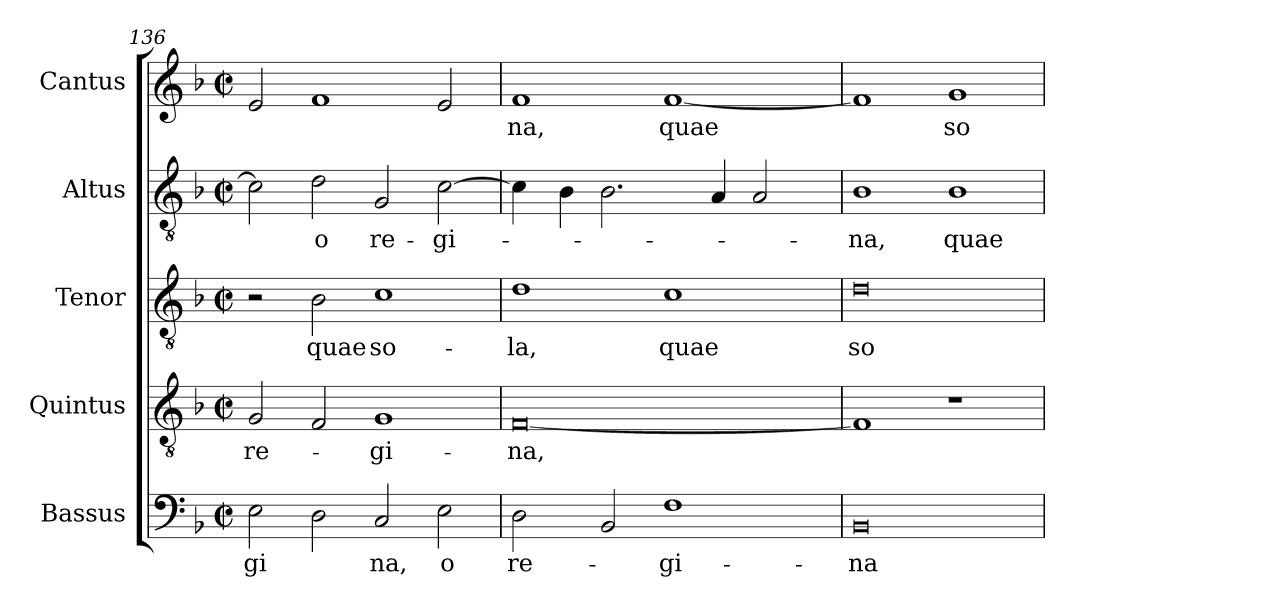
**kern	**text	**kern	**text	**kern	**text	**kern	**text	**kern	**text
*part5	*part5	*part4	*part4	*part3	*part3	*part2	*part2	*part1	*part1
*staff5	*staff5	*staff4	*staff4	*staff3	*staff3	*staff2	*staff2	*staff1	*staff1
*I"Bassus	*	*I"Quintus	*	*I"Tenor	*	*I"Altus	*	*I"Cantus	*
*clefF4	*	*clefGv2	*	*clefGv2	*	*clefGv2	*	*clefG2	*
*k[b-]	*	*k[b-]	*	*k[b-]	*	*k[b-]	*	*k[b-]	*
*F:	*	*F:	*	*F:	*	*F:	*	*F:	*
*M2/2	*	*M2/2	*	*M2/2	*	*M2/2	*	*M2/2	*
*met(c|)	*	*met(c|)	*	*met(c|)	*	*met(c|)	*	*met(c|)	*
=136	=136	=136	=136	=136	=136	=136	=136	=136	=136
!	!LO:LY:b:cj	!	!LO:LY:b:cj	!	!	!	!	!	!
2E\	gi	2G/	re-	2r	.	2c\]	.	2e/	.
!	!	!	!	!	!LO:LY:b:cj	!	!LO:LY:b:cj	!	!
2D\	.	2F/	.	2B-\	quae	2d\	o	1f	.
!	!LO:LY:b:cj	!	!LO:LY:b:cj	!	!LO:LY:b:cj	!	!LO:LY:b:cj	!	!
2C/	na,	1G	-gi-	1c	so-	2G/	re-	.	.
!	!LO:LY:b:cj	!	!	!	!	!	!LO:LY:b:cj	!	!
2E\	o	.	.	.	.	[<2c\	-gi-	2e/	.
!!LO:PB:g=z
=137	=137	=137	=137	=137	=137	=137	=137	=137	=137
!	!LO:LY:b:cj	!	!LO:LY:b:cj	!	!LO:LY:b:cj	!	!	!	!LO:LY:b:cj
*	*	*	*	*	*	*^	*	*	*
2D\	re-	[<0F	-na,	1d	-la,	4c\]	8...ryy	.	1f	-na,
.	.	.	.	.	.	.	1ryy	.	.	.
.	.	.	.	.	.	4B-\	.	.	.	.
2BB-/	.	.	.	.	.	2.B-\	.	.	.	.
!	!LO:LY:b:cj	!	!	!	!LO:LY:b:cj	!	!	!	!	!LO:LY:b
1F	-gi-	.	.	1c	quae	.	.	.	[<1f	quae
.	.	.	.	.	.	.	2ryy	.	.	.
.	.	.	.	.	.	4A/	.	.	.	.
.	.	.	.	.	.	2A/	.	.	.	.
.	.	.	.	.	.	.	4ryy	.	.	.
.	.	.	.	.	.	.	64ryy	.	.	.
=138	=138	=138	=138	=138	=138	=138	=138	=138	=138	=138
!	!LO:LY:b:cj	!	!	!	!LO:LY:b:cj	!	!	!LO:LY:b:cj	!	!
*	*	*	*	*	*	*v	*v	*	*	*
0BB-	-na	1F]	.	0d	so	1B-	-na,	1f]	.
!	!	!	!	!	!	!	!LO:LY:b:cj	!	!LO:LY:b:cj
.	.	1r	.	.	.	1B-	quae	1g	so
=	=	=	=	=	=	=	=	=	=
*-	*-	*-	*-	*-	*-	*-	*-	*-	*-
